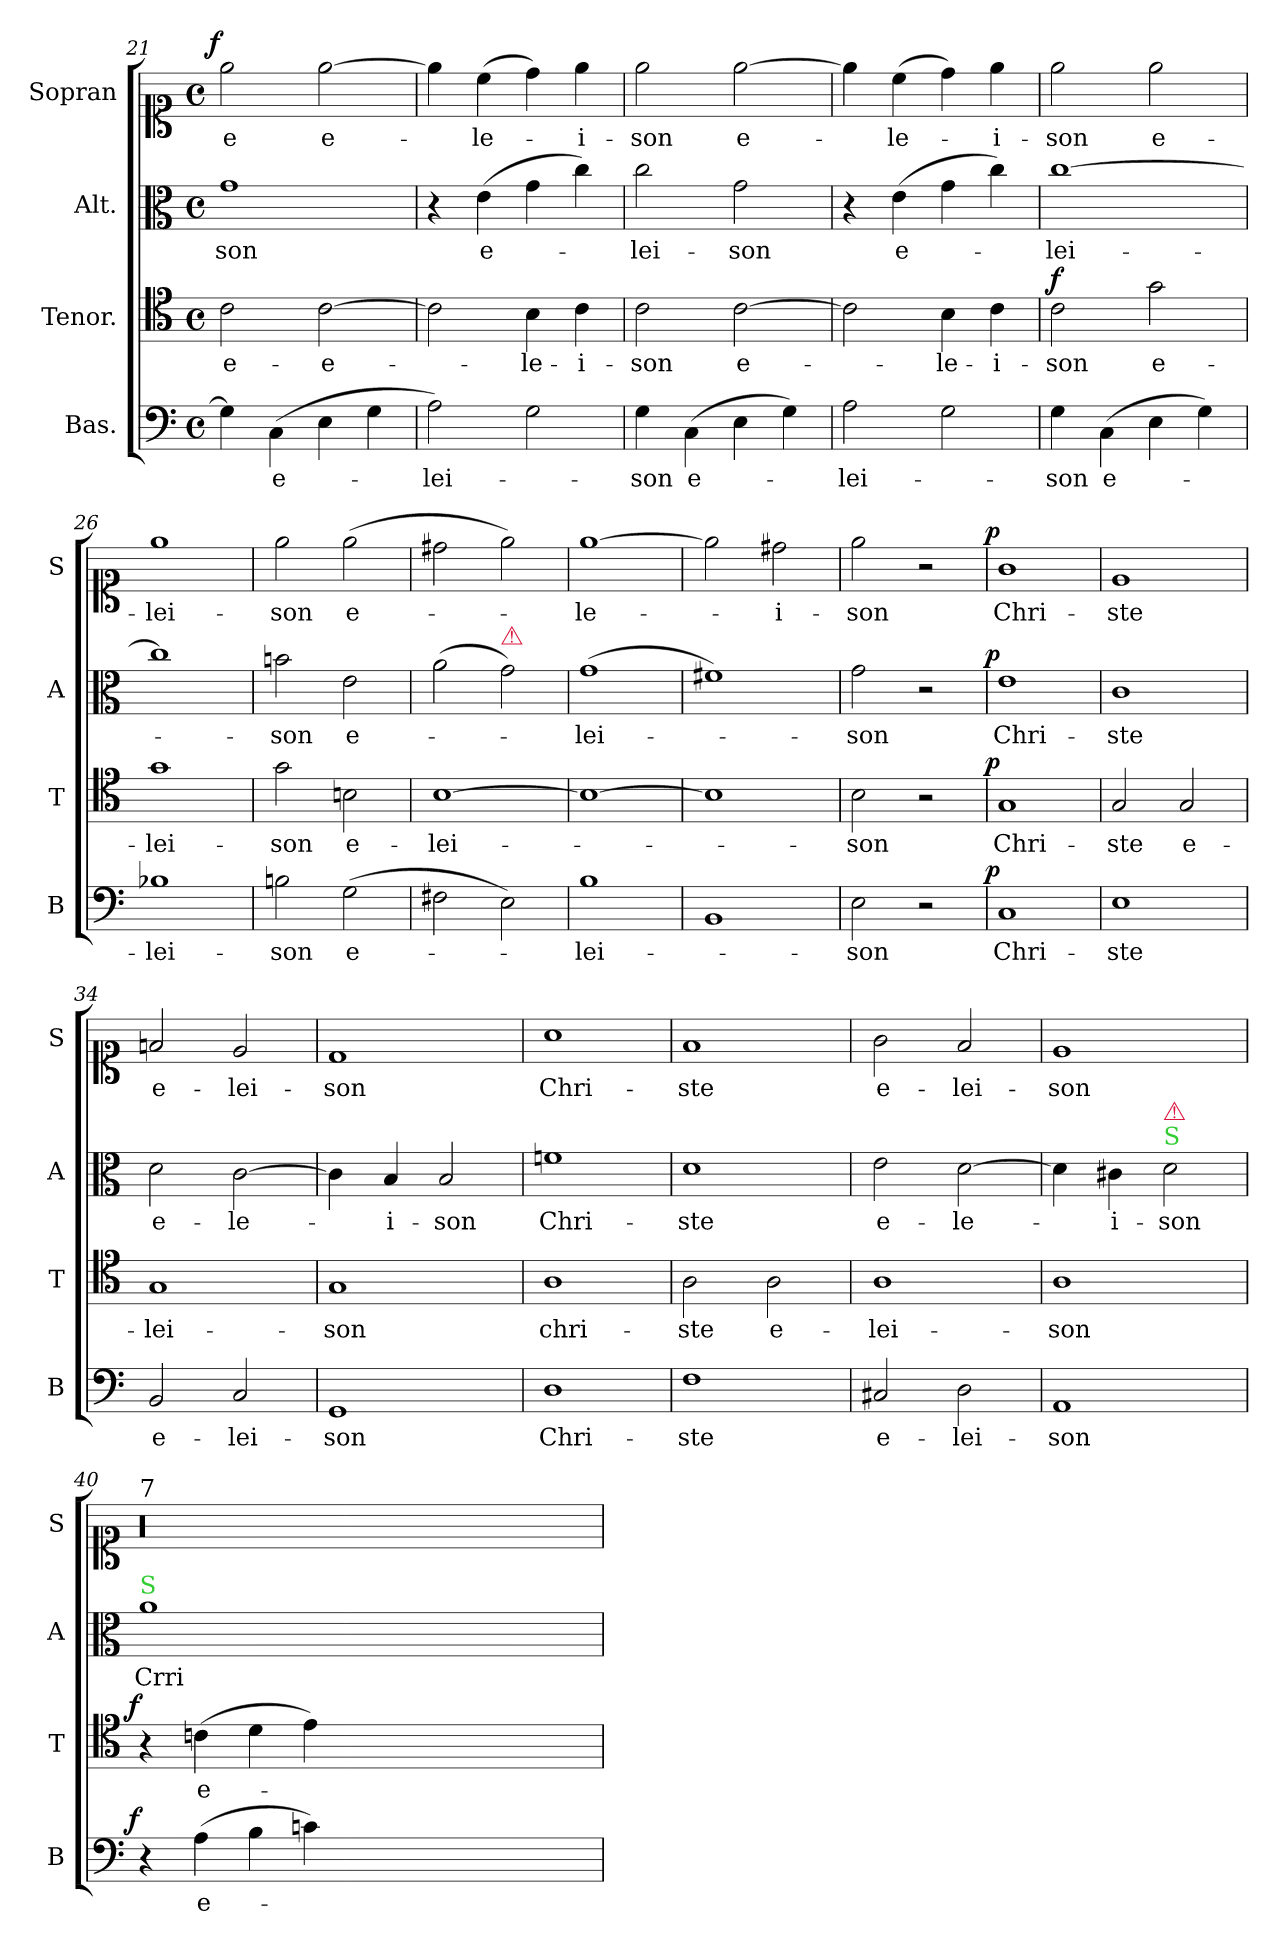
**kern	**text	**dynam	**kern	**text	**dynam	**kern	**text	**dynam	**kern	**text	**dynam
*part4	*part4	*part4	*part3	*part3	*part3	*part2	*part2	*part2	*part1	*part1	*part1
*staff4	*staff4	*staff4	*staff3	*staff3	*staff3	*staff2	*staff2	*staff2	*staff1	*staff1	*staff1
*I"Bas.	*	*	*I"Tenor.	*	*	*I"Alt.	*	*	*I"Sopran	*	*
*I'B	*	*	*I'T	*	*	*I'A	*	*	*I'S	*	*
*clefF4	*	*	*clefC4	*	*	*clefC3	*	*	*clefC1	*	*
*k[]	*	*	*k[]	*	*	*k[]	*	*	*k[]	*	*
*M4/4	*	*	*M4/4	*	*	*M4/4	*	*	*M4/4	*	*
*met(c)	*	*	*met(c)	*	*	*met(c)	*	*	*met(c)	*	*
=21	=21	=21	=21	=21	=21	=21	=21	=21	=21	=21	=21
!	!	!	!	!	!	!	!	!	!	!	!LO:DY:a:rj
4G\]	.	.	2c\	e-	.	1g\	-son	.	2ee\	-e	f
(4C\	e-	.	.	.	.	.	.	.	.	.	.
4E\	.	.	[2c\	-e-	.	.	.	.	[2ee\	e-	.
4G\	.	.	.	.	.	.	.	.	.	.	.
=22	=22	=22	=22	=22	=22	=22	=22	=22	=22	=22	=22
2A\)	-lei-	.	2c\]	.	.	4r	.	.	4ee\]	.	.
.	.	.	.	.	.	(4e\	e-	.	(4cc\	-le-	.
2G\	.	.	4B\	le-	.	4g\	.	.	4dd\)	.	.
.	.	.	4c\	-i-	.	4cc\)	.	.	4ee\	-i-	.
=23	=23	=23	=23	=23	=23	=23	=23	=23	=23	=23	=23
4G\	son	.	2c\	-son	.	2cc\	-lei-	.	2ee\	-son	.
(4C\	e-	.	.	.	.	.	.	.	.	.	.
4E\	.	.	[2c\	e-	.	2g\	-son	.	[2ee\	e-	.
4G\)	.	.	.	.	.	.	.	.	.	.	.
=24	=24	=24	=24	=24	=24	=24	=24	=24	=24	=24	=24
2A\	-lei-	.	2c\]	.	.	4r	.	.	4ee\]	.	.
.	.	.	.	.	.	(4e\	e-	.	(4cc\	-le-	.
2G\	.	.	4B\	-le-	.	4g\	.	.	4dd\)	.	.
.	.	.	4c\	-i-	.	4cc\)	.	.	4ee\	-i-	.
=25	=25	=25	=25	=25	=25	=25	=25	=25	=25	=25	=25
!	!	!	!	!	!LO:DY:a	!	!	!	!	!	!
4G\	-son	.	2c\	-son	f	[1cc\	-lei-	.	2ee\	-son	.
(4C\	e-	.	.	.	.	.	.	.	.	.	.
4E\	.	.	2g\	e-	.	.	.	.	2ee\	e-	.
4G\)	.	.	.	.	.	.	.	.	.	.	.
=26	=26	=26	=26	=26	=26	=26	=26	=26	=26	=26	=26
1B-X\	-lei-	.	1g\	-lei-	.	1cc\]	.	.	1ee\	-lei-	.
=27	=27	=27	=27	=27	=27	=27	=27	=27	=27	=27	=27
2Bn\	-son	.	2g\	-son	.	2bn\	-son	.	2ee\	-son	.
(2G\	e-	.	2Bn\	e-	.	2e\	e-	.	(2ee\	e-	.
=28	=28	=28	=28	=28	=28	=28	=28	=28	=28	=28	=28
2F#X\	.	.	[1B\	-lei-	.	(2a\	.	.	2dd#X\	.	.
!	!	!	!	!	!	!LO:TX:a:color=crimson:t=⚠	!	!	!	!	!
2E\)	.	.	.	.	.	2g\)	.	.	2ee\)	.	.
=29	=29	=29	=29	=29	=29	=29	=29	=29	=29	=29	=29
1B\	-lei-	.	1B\_	.	.	(1g\	-lei-	.	[1ee\	-le-	.
=30	=30	=30	=30	=30	=30	=30	=30	=30	=30	=30	=30
1BB/	.	.	1B\]	.	.	1f#X\)	.	.	2ee\]	.	.
.	.	.	.	.	.	.	.	.	2dd#X\	-i-	.
=31	=31	=31	=31	=31	=31	=31	=31	=31	=31	=31	=31
2E\	-son	.	2B\	-son	.	2g\	-son	.	2ee\	-son	.
2r	.	.	2r	.	.	2r	.	.	2r	.	.
=32	=32	=32	=32	=32	=32	=32	=32	=32	=32	=32	=32
!	!	!LO:DY:a:rj	!	!	!LO:DY:a:rj	!	!	!LO:DY:a:rj	!	!	!LO:DY:a:rj
1C/	Chri-	p	1G/	Chri-	p	1e\	Chri-	p	1g\	Chri-	p
=33	=33	=33	=33	=33	=33	=33	=33	=33	=33	=33	=33
1E\	-ste	.	2G/	-ste	.	1c\	-ste	.	1e/	-ste	.
.	.	.	2G/	e-	.	.	.	.	.	.	.
=34	=34	=34	=34	=34	=34	=34	=34	=34	=34	=34	=34
2BB/	e-	.	1G/	-lei-	.	2d\	e-	.	2fn/	e-	.
2C/	-lei-	.	.	.	.	[2c\	-le-	.	2e/	-lei-	.
=35	=35	=35	=35	=35	=35	=35	=35	=35	=35	=35	=35
1GG/	-son	.	1G/	-son	.	4c\]	.	.	1d/	-son	.
.	.	.	.	.	.	4B/	-i-	.	.	.	.
.	.	.	.	.	.	2B/	-son	.	.	.	.
=36	=36	=36	=36	=36	=36	=36	=36	=36	=36	=36	=36
1D\	Chri-	.	1A\	chri-	.	1fn\	Chri-	.	1a\	Chri-	.
=37	=37	=37	=37	=37	=37	=37	=37	=37	=37	=37	=37
1F\	-ste	.	2A\	-ste	.	1d\	-ste	.	1f/	-ste	.
.	.	.	2A\	e-	.	.	.	.	.	.	.
=38	=38	=38	=38	=38	=38	=38	=38	=38	=38	=38	=38
2C#X/	e-	.	1A\	-lei-	.	2e\	e-	.	2g\	e-	.
2D\	-lei-	.	.	.	.	[2d\	-le-	.	2f/	-lei-	.
=39	=39	=39	=39	=39	=39	=39	=39	=39	=39	=39	=39
1AA/	-son	.	1A\	-son	.	4d\]	.	.	1e/	-son	.
.	.	.	.	.	.	4c#X\	-i-	.	.	.	.
!	!	!	!	!	!	!LO:TX:a:color=limegreen:t=S	!	!	!	!	!
!	!	!	!	!	!	!LO:TX:a:color=crimson:t=⚠	!	!	!	!	!
.	.	.	.	.	.	2d\	-son	.	.	.	.
=40	=40	=40	=40	=40	=40	=40	=40	=40	=40	=40	=40
!	!	!	!	!	!	!	!	!	!LO:TX:a:t=7	!	!
!	!	!	!	!	!	!LO:TX:a:color=limegreen:t=S	!	!	!	!	!
!	!	!LO:DY:a:rj	!	!	!LO:DY:a:rj	!	!	!	!	!	!
4r	.	f	4r	.	f	1a\	Crri-	.	00r	.	.
(4A\	e-	.	(4cn\	e-	.	.	.	.	.	.	.
4B\	.	.	4d\	.	.	.	.	.	.	.	.
4cn\)	.	.	4e\)	.	.	.	.	.	.	.	.
0.ryy	.	.	0.ryy	.	.	0.ryy	.	.	.	.	.
=	=	=	=	=	=	=	=	=	=	=	=
*-	*-	*-	*-	*-	*-	*-	*-	*-	*-	*-	*-
